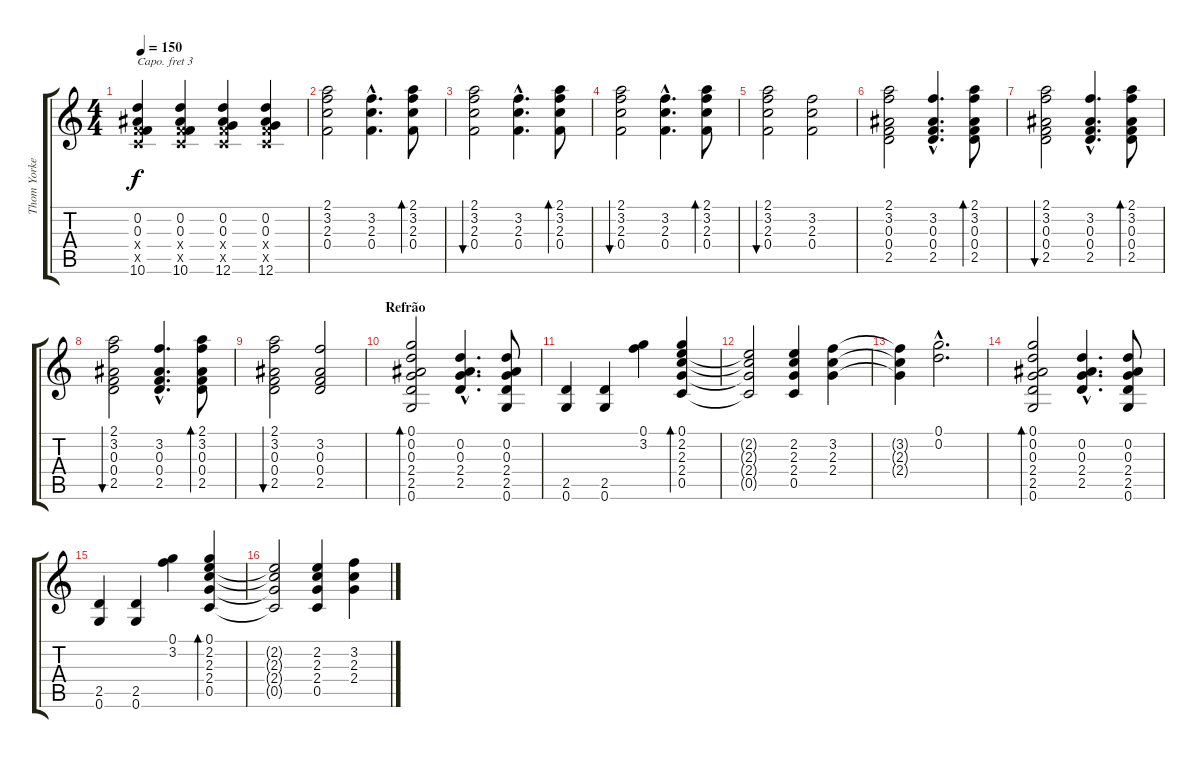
\track ("Thom Yorke" "Thom Yorke") {instrument acousticguitarsteel}
\staff {score tabs}
\capo 3
\tuning (E4 B3 G3 D3 A2 E2) {hide}
\ts (4 4)
\tempo 150
\clef g2
\ks c
(0.2 0.3 0.4{x} 0.5{x} 10.6).4{dy f} (0.2 0.3 0.4{x} 0.5{x} 10.6).4 (0.2 0.3 0.4{x} 0.5{x} 12.6).4 (0.2 0.3 0.4{x} 0.5{x} 12.6).4 |
(2.1 3.2 2.3 0.4).2 (3.2{hac} 2.3{hac} 0.4{hac}).4{d} (2.1 3.2 2.3 0.4).8{bd 60} |
(2.1 3.2 2.3 0.4).2{bu 60} (3.2{hac} 2.3{hac} 0.4{hac}).4{d} (2.1 3.2 2.3 0.4).8{bd 60} |
(2.1 3.2 2.3 0.4).2{bu 60} (3.2{hac} 2.3{hac} 0.4{hac}).4{d} (2.1 3.2 2.3 0.4).8{bd 60} |
(2.1 3.2 2.3 0.4).2{bu 60} (3.2 2.3 0.4).2 |
(2.1 3.2 0.3 0.4 2.5).2 (3.2{hac} 0.3{hac} 0.4{hac} 2.5{hac}).4{d} (2.1 3.2 0.3 0.4 2.5).8{bd 60} |
(2.1 3.2 0.3 0.4 2.5).2{bu 60} (3.2{hac} 0.3{hac} 0.4{hac} 2.5{hac}).4{d} (2.1 3.2 0.3 0.4 2.5).8{bd 60} |
(2.1 3.2 0.3 0.4 2.5).2{bu 60} (3.2{hac} 0.3{hac} 0.4{hac} 2.5{hac}).4{d} (2.1 3.2 0.3 0.4 2.5).8{bd 60} |
(2.1 3.2 0.3 0.4 2.5).2{bu 60} (3.2 0.3 0.4 2.5).2 |
\section ("" "Refrão")
(0.1 0.2 0.3 2.4 2.5 0.6).2{bd 60} (0.2{hac} 0.3{hac} 2.4{hac} 2.5{hac}).4{d} (0.2 0.3 2.4 2.5 0.6).8 |
(2.5 0.6).4 (2.5 0.6).4 (0.1 3.2).4 (0.1 2.2 2.3 2.4 0.5).4{bd 60} |
(2.2{t} 2.3{t} 2.4{t} 0.5{t}).2 (2.2 2.3 2.4 0.5).4 (3.2 2.3 2.4).4 |
(3.2{t} 2.3{t} 2.4{t}).4 (0.1{hac} 0.2{hac}).2{d} |
(0.1 0.2 0.3 2.4 2.5 0.6).2{bd 60} (0.2{hac} 0.3{hac} 2.4{hac} 2.5{hac}).4{d} (0.2 0.3 2.4 2.5 0.6).8 |
(2.5 0.6).4 (2.5 0.6).4 (0.1 3.2).4 (0.1 2.2 2.3 2.4 0.5).4{bd 60} |
(2.2{t} 2.3{t} 2.4{t} 0.5{t}).2 (2.2 2.3 2.4 0.5).4 (3.2 2.3 2.4).4
